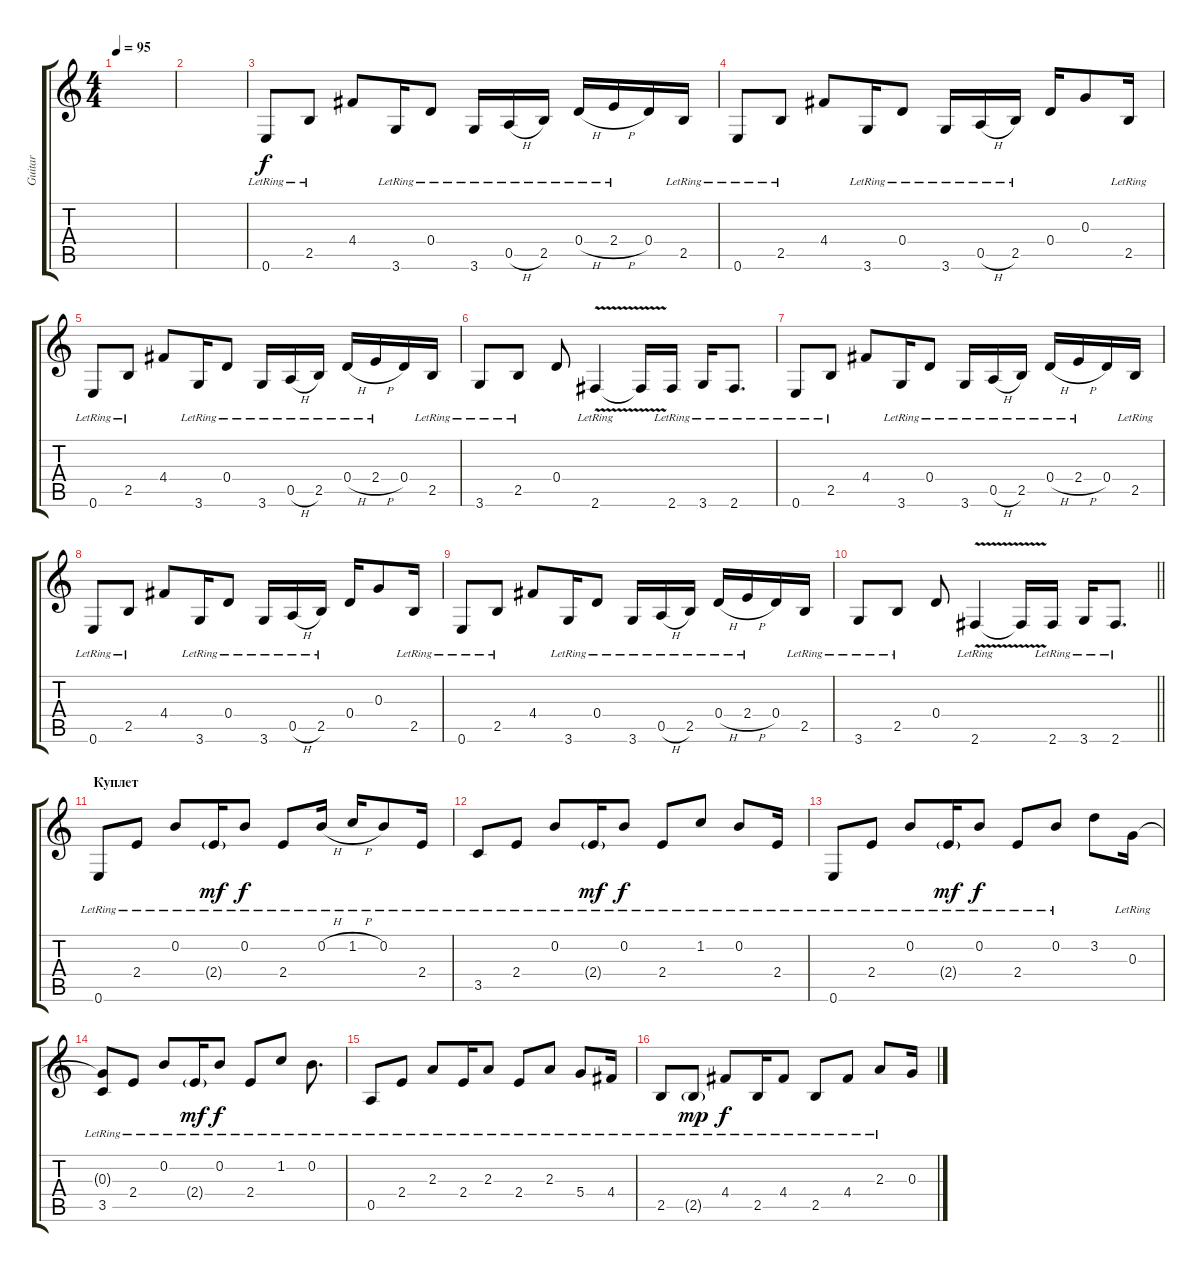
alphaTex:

\track ("Guitar" "Guitar") {instrument electricguitarclean}
\staff {score tabs}
\tuning (E4 B3 G3 D3 A2 E2) {hide}
\ts (4 4)
\tempo 95
\clef g2
\ks c
|
|
0.6{lr}.8 2.5{lr}.8 4.4.8 3.6{lr}.16 0.4{lr}.8 3.6{lr}.16 0.5{h lr}.16 2.5{lr}.16 0.4{h lr}.16 2.4{h lr}.16 0.4.16 2.5{lr}.16 |
0.6{lr}.8 2.5{lr}.8 4.4.8 3.6{lr}.16 0.4{lr}.8 3.6{lr}.16 0.5{h lr}.16 2.5{lr}.16 0.4.16 0.3.8 2.5{lr}.16 |
0.6{lr}.8 2.5{lr}.8 4.4.8 3.6{lr}.16 0.4{lr}.8 3.6{lr}.16 0.5{h lr}.16 2.5{lr}.16 0.4{h lr}.16 2.4{h lr}.16 0.4.16 2.5{lr}.16 |
3.6{lr}.8 2.5{lr}.8 0.4.8 2.6{v lr}.4 2.6{t}.16 2.6{lr}.16 3.6{lr}.16 2.6{lr}.8{d} |
0.6{lr}.8 2.5{lr}.8 4.4.8 3.6{lr}.16 0.4{lr}.8 3.6{lr}.16 0.5{h lr}.16 2.5{lr}.16 0.4{h lr}.16 2.4{h lr}.16 0.4.16 2.5{lr}.16 |
0.6{lr}.8 2.5{lr}.8 4.4.8 3.6{lr}.16 0.4{lr}.8 3.6{lr}.16 0.5{h lr}.16 2.5{lr}.16 0.4.16 0.3.8 2.5{lr}.16 |
0.6{lr}.8 2.5{lr}.8 4.4.8 3.6{lr}.16 0.4{lr}.8 3.6{lr}.16 0.5{h lr}.16 2.5{lr}.16 0.4{h lr}.16 2.4{h lr}.16 0.4.16 2.5{lr}.16 |
\barLineRight lightlight
3.6{lr}.8 2.5{lr}.8 0.4.8 2.6{v lr}.4 2.6{t}.16 2.6{lr}.16 3.6{lr}.16 2.6{lr}.8{d} |
\section ("" "Куплет")
0.6{lr}.8 2.4{lr}.8 0.2{lr}.8 2.4{g lr}.16{dy mf} 0.2{lr}.8{dy f} 2.4{lr}.8 0.2{h lr}.16 1.2{h lr}.16 0.2{lr}.8 2.4{lr}.16 |
3.5{lr}.8 2.4{lr}.8 0.2{lr}.8 2.4{g lr}.16{dy mf} 0.2{lr}.8{dy f} 2.4{lr}.8 1.2{lr}.8 0.2{lr}.8 2.4{lr}.16 |
0.6{lr}.8 2.4{lr}.8 0.2{lr}.8 2.4{g lr}.16{dy mf} 0.2{lr}.8{dy f} 2.4{lr}.8 0.2{lr}.8 3.2.8 0.3{lr}.16 |
(0.3{t} 3.5{lr}).8 2.4{lr}.8 0.2{lr}.8 2.4{g lr}.16{dy mf} 0.2{lr}.8{dy f} 2.4{lr}.8 1.2{lr}.8 0.2{lr}.8{d} |
0.5{lr}.8 2.4{lr}.8 2.3{lr}.8 2.4{lr}.16 2.3{lr}.8 2.4{lr}.8 2.3{lr}.8 5.4{lr}.8 4.4{lr}.16 |
2.5{lr}.8 2.5{g lr}.8{dy mp} 4.4{lr}.8{dy f} 2.5{lr}.16 4.4{lr}.8 2.5{lr}.8 4.4{lr}.8 2.3{lr}.8 0.3.16
